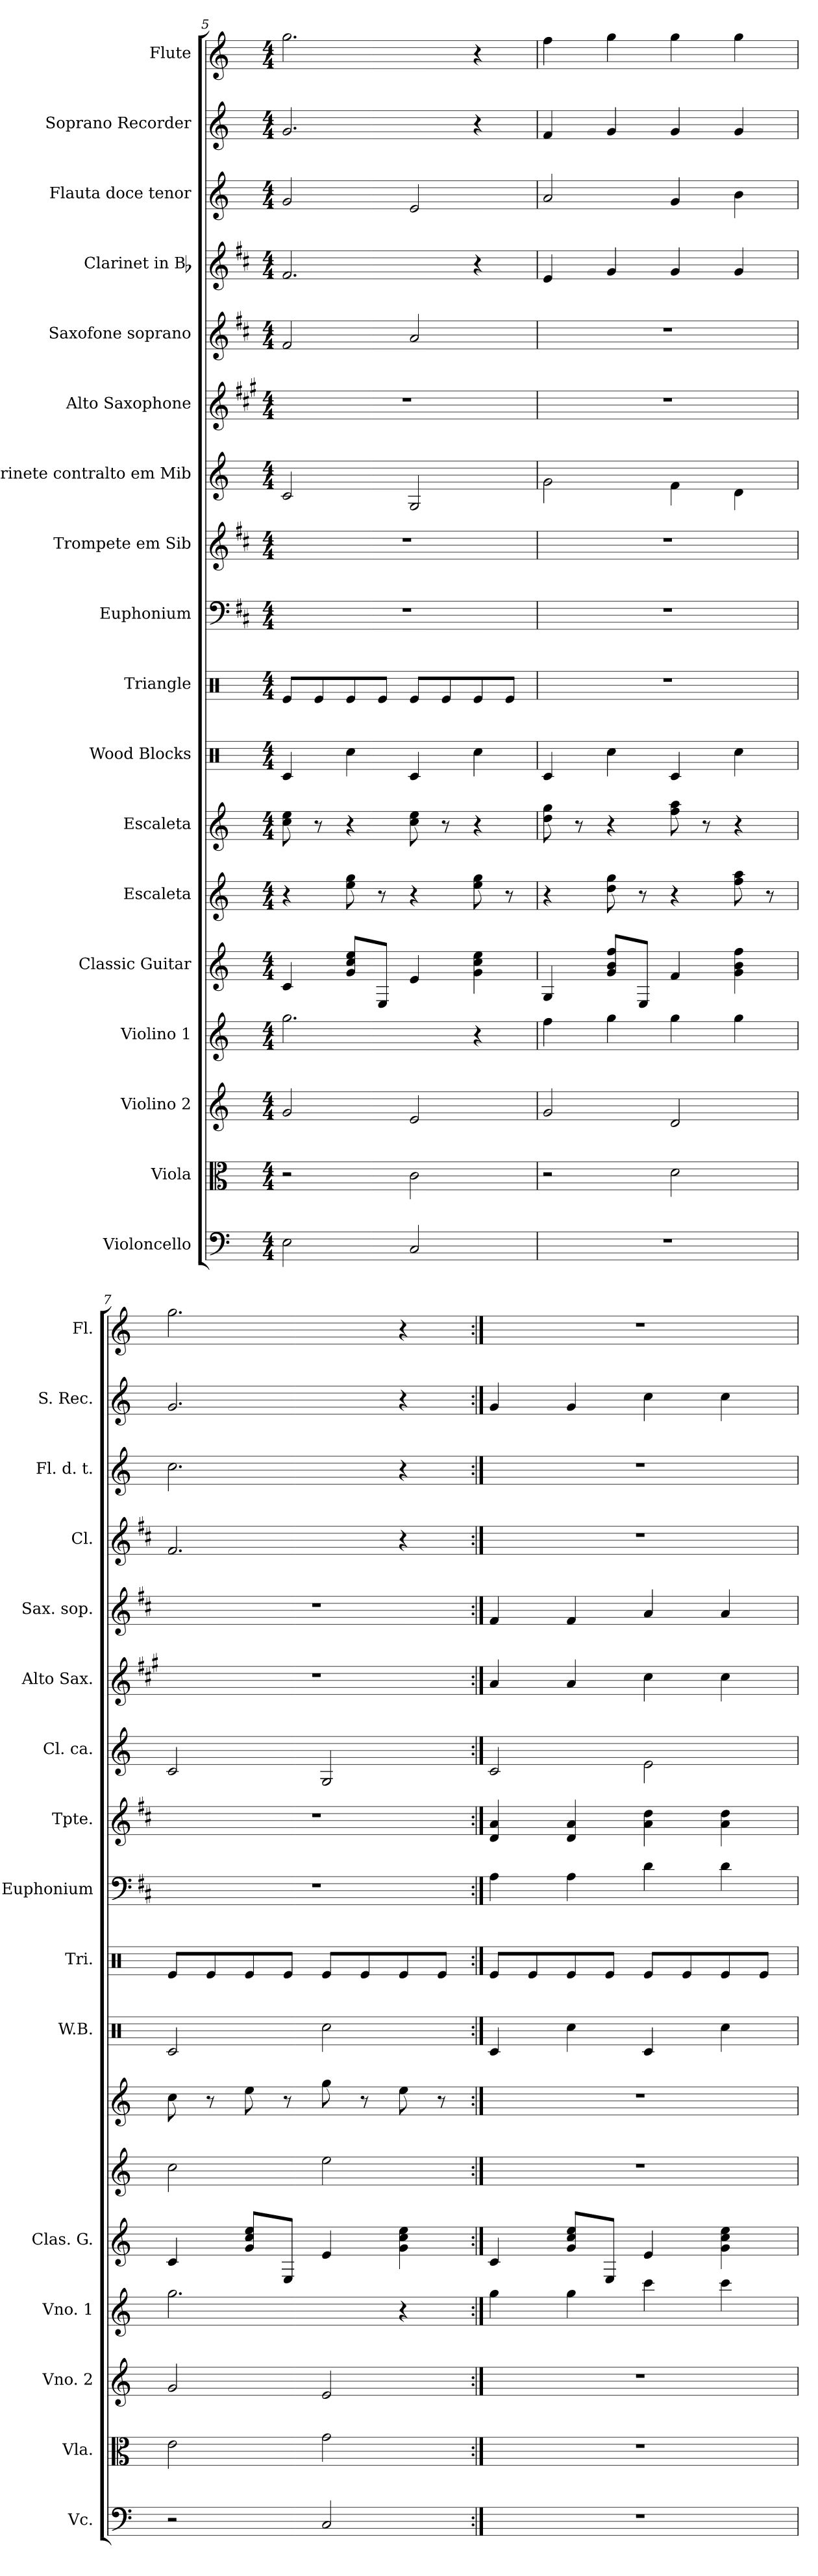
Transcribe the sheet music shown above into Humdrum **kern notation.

**kern	**kern	**kern	**kern	**kern	**kern	**kern	**kern	**kern	**kern	**kern	**kern	**kern	**kern	**kern	**kern	**kern	**kern
*part18	*part17	*part16	*part15	*part14	*part13	*part12	*part11	*part10	*part9	*part8	*part7	*part6	*part5	*part4	*part3	*part2	*part1
*staff18	*staff17	*staff16	*staff15	*staff14	*staff13	*staff12	*staff11	*staff10	*staff9	*staff8	*staff7	*staff6	*staff5	*staff4	*staff3	*staff2	*staff1
*I"Violoncello	*I"Viola	*I"Violino 2	*I"Violino 1	*I"Classic Guitar	*I"Escaleta	*I"Escaleta	*I"Wood Blocks	*I"Triangle	*I"Euphonium	*I"Trompete em Sib	*I"Clarinete contralto em Mib	*I"Alto Saxophone	*I"Saxofone soprano	*I"Clarinet in Bb	*I"Flauta doce tenor	*I"Soprano Recorder	*I"Flute
*I'Vc.	*I'Vla.	*I'Vno. 2	*I'Vno. 1	*I'Clas. G.	*	*	*I'W.B.	*I'Tri.	*I'Euphonium	*I'Tpte.	*I'Cl. ca.	*I'Alto Sax.	*I'Sax. sop.	*I'Cl.	*I'Fl. d. t.	*I'S. Rec.	*I'Fl.
*clefF4	*clefC3	*clefG2	*clefG2	*clefG2	*clefG2	*clefG2	*clefX	*clefX	*clefF4	*clefG2	*clefG2	*clefG2	*clefG2	*clefG2	*clefG2	*clefG2	*clefG2
*	*	*	*	*ITrd7c12	*	*	*	*	*ITrd1c2	*ITrd1c2	*ITrd12c21	*ITrd5c9	*ITrd1c2	*ITrd1c2	*	*ITrd-7c-12	*
*k[]	*k[]	*k[]	*k[]	*k[]	*k[]	*k[]	*k[]	*k[]	*k[]	*k[]	*k[]	*k[]	*k[]	*k[]	*k[]	*k[]	*k[]
*C:	*C:	*C:	*C:	*C:	*C:	*C:	*C:	*C:	*C:	*C:	*C:	*C:	*C:	*C:	*C:	*C:	*C:
*M4/4	*M4/4	*M4/4	*M4/4	*M4/4	*M4/4	*M4/4	*M4/4	*M4/4	*M4/4	*M4/4	*M4/4	*M4/4	*M4/4	*M4/4	*M4/4	*M4/4	*M4/4
=5	=5	=5	=5	=5	=5	=5	=5	=5	=5	=5	=5	=5	=5	=5	=5	=5	=5
2Ei\	2r	2gi/	2.ggi\	4Ci/	4r	8cci\ 8eei	4Rci/	8Rei/L	1r	1r	2Ci/	1r	2ei/	2.ei/	2gi/	2.ggi/	2.ggi\
.	.	.	.	.	.	8r	.	8Rei/	.	.	.	.	.	.	.	.	.
.	.	.	.	8Gi/ 8ci 8eiL	8eei\ 8ggi	4r	4Rcci\	8Rei/	.	.	.	.	.	.	.	.	.
.	.	.	.	8EEi/J	8r	.	.	8Rei/J	.	.	.	.	.	.	.	.	.
2Ci/	2ci\	2ei/	.	4Ei/	4r	8cci\ 8eei	4Rci/	8Rei/L	.	.	2GGi/	.	2gi/	.	2ei/	.	.
.	.	.	.	.	.	8r	.	8Rei/	.	.	.	.	.	.	.	.	.
.	.	.	4r	4Gi\ 4ci 4ei	8eei\ 8ggi	4r	4Rcci\	8Rei/	.	.	.	.	.	4r	.	4r	4r
.	.	.	.	.	8r	.	.	8Rei/J	.	.	.	.	.	.	.	.	.
=6	=6	=6	=6	=6	=6	=6	=6	=6	=6	=6	=6	=6	=6	=6	=6	=6	=6
1r	2r	2gi/	4ffi\	4GGi/	4r	8ddi\ 8ggi	4Rci/	1r	1r	1r	2Gi\	1r	1r	4di/	2ai/	4ffi/	4ffi\
.	.	.	.	.	.	8r	.	.	.	.	.	.	.	.	.	.	.
.	.	.	4ggi\	8Gi/ 8Bi 8fiL	8ddi\ 8ggi	4r	4Rcci\	.	.	.	.	.	.	4fi/	.	4ggi/	4ggi\
.	.	.	.	8EEi/J	8r	.	.	.	.	.	.	.	.	.	.	.	.
.	2di\	2di/	4ggi\	4Fi/	4r	8ffi\ 8aai	4Rci/	.	.	.	4Fi\	.	.	4fi/	4gi/	4ggi/	4ggi\
.	.	.	.	.	.	8r	.	.	.	.	.	.	.	.	.	.	.
.	.	.	4ggi\	4Gi\ 4Bi 4fi	8ffi\ 8aai	4r	4Rcci\	.	.	.	4Di\	.	.	4fi/	4bi\	4ggi/	4ggi\
.	.	.	.	.	8r	.	.	.	.	.	.	.	.	.	.	.	.
=7	=7	=7	=7	=7	=7	=7	=7	=7	=7	=7	=7	=7	=7	=7	=7	=7	=7
2r	2ei\	2gi/	2.ggi\	4Ci/	2cci\	8cci\	2Rci/	8Rei/L	1r	1r	2Ci/	1r	1r	2.ei/	2.cci\	2.ggi/	2.ggi\
.	.	.	.	.	.	8r	.	8Rei/	.	.	.	.	.	.	.	.	.
.	.	.	.	8Gi/ 8ci 8eiL	.	8eei\	.	8Rei/	.	.	.	.	.	.	.	.	.
.	.	.	.	8EEi/J	.	8r	.	8Rei/J	.	.	.	.	.	.	.	.	.
2Ci/	2gi\	2ei/	.	4Ei/	2eei\	8ggi\	2Rcci\	8Rei/L	.	.	2GGi/	.	.	.	.	.	.
.	.	.	.	.	.	8r	.	8Rei/	.	.	.	.	.	.	.	.	.
.	.	.	4r	4Gi\ 4ci 4ei	.	8eei\	.	8Rei/	.	.	.	.	.	4r	4r	4r	4r
.	.	.	.	.	.	8r	.	8Rei/J	.	.	.	.	.	.	.	.	.
=8:|!	=8:|!	=8:|!	=8:|!	=8:|!	=8:|!	=8:|!	=8:|!	=8:|!	=8:|!	=8:|!	=8:|!	=8:|!	=8:|!	=8:|!	=8:|!	=8:|!	=8:|!
1r	1r	1r	4ggi\	4Ci/	1r	1r	4Rci/	8Rei/L	4Gi\	4ci/ 4gi	2Ci/	4ci/	4ei/	1r	1r	4ggi/	1r
.	.	.	.	.	.	.	.	8Rei/	.	.	.	.	.	.	.	.	.
.	.	.	4ggi\	8Gi/ 8ci 8eiL	.	.	4Rcci\	8Rei/	4Gi\	4ci/ 4gi	.	4ci/	4ei/	.	.	4ggi/	.
.	.	.	.	8EEi/J	.	.	.	8Rei/J	.	.	.	.	.	.	.	.	.
.	.	.	4ccci\	4Ei/	.	.	4Rci/	8Rei/L	4ci\	4gi\ 4cci	2Ei\	4ei\	4gi/	.	.	4ccci\	.
.	.	.	.	.	.	.	.	8Rei/	.	.	.	.	.	.	.	.	.
.	.	.	4ccci\	4Gi\ 4ci 4ei	.	.	4Rcci\	8Rei/	4ci\	4gi\ 4cci	.	4ei\	4gi/	.	.	4ccci\	.
.	.	.	.	.	.	.	.	8Rei/J	.	.	.	.	.	.	.	.	.
=	=	=	=	=	=	=	=	=	=	=	=	=	=	=	=	=	=
*-	*-	*-	*-	*-	*-	*-	*-	*-	*-	*-	*-	*-	*-	*-	*-	*-	*-
